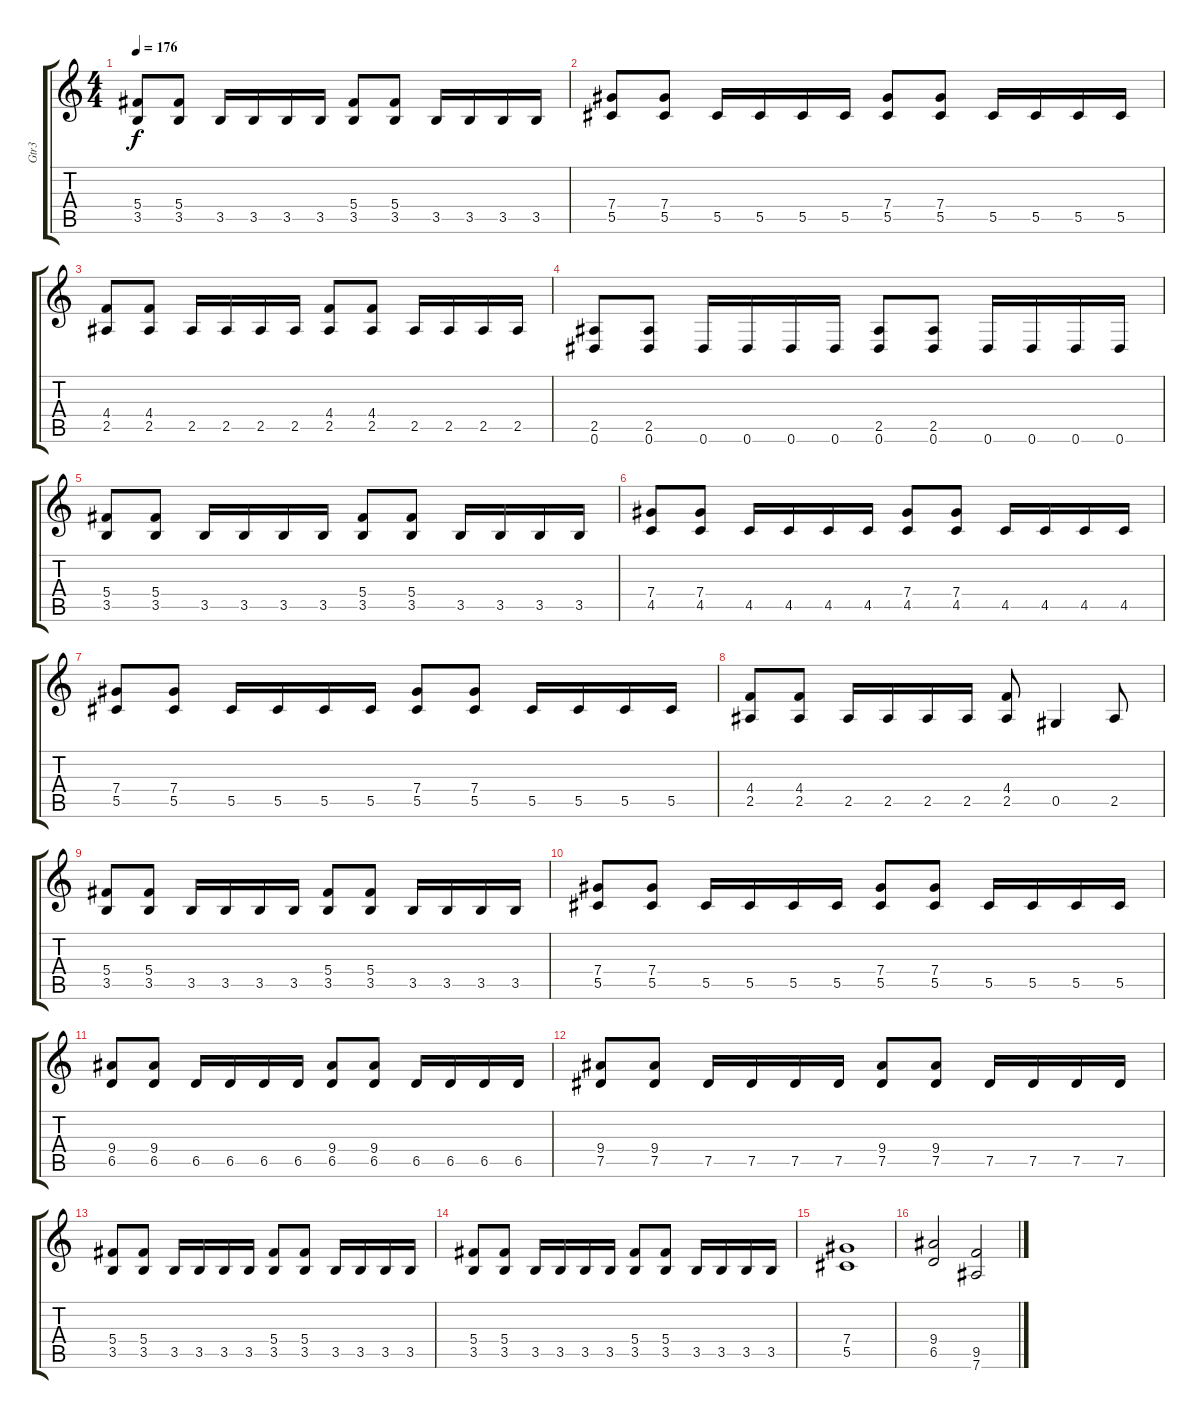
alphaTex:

\track ("Gtr3" "Gtr3") {instrument overdrivenguitar}
\staff {score tabs}
\tuning (Eb4 Bb3 Gb3 Db3 Ab2 Eb2) {hide}
\ts (4 4)
\tempo 176
\clef g2
\ks c
(5.4 3.5).8{dy f} (5.4 3.5).8 3.5.16 3.5.16 3.5.16 3.5.16 (5.4 3.5).8 (5.4 3.5).8 3.5.16 3.5.16 3.5.16 3.5.16 |
(7.4 5.5).8 (7.4 5.5).8 5.5.16 5.5.16 5.5.16 5.5.16 (7.4 5.5).8 (7.4 5.5).8 5.5.16 5.5.16 5.5.16 5.5.16 |
(4.4 2.5).8 (4.4 2.5).8 2.5.16 2.5.16 2.5.16 2.5.16 (4.4 2.5).8 (4.4 2.5).8 2.5.16 2.5.16 2.5.16 2.5.16 |
(2.5 0.6).8 (2.5 0.6).8 0.6.16 0.6.16 0.6.16 0.6.16 (2.5 0.6).8 (2.5 0.6).8 0.6.16 0.6.16 0.6.16 0.6.16 |
(5.4 3.5).8 (5.4 3.5).8 3.5.16 3.5.16 3.5.16 3.5.16 (5.4 3.5).8 (5.4 3.5).8 3.5.16 3.5.16 3.5.16 3.5.16 |
(7.4 4.5).8 (7.4 4.5).8 4.5.16 4.5.16 4.5.16 4.5.16 (7.4 4.5).8 (7.4 4.5).8 4.5.16 4.5.16 4.5.16 4.5.16 |
(7.4 5.5).8 (7.4 5.5).8 5.5.16 5.5.16 5.5.16 5.5.16 (7.4 5.5).8 (7.4 5.5).8 5.5.16 5.5.16 5.5.16 5.5.16 |
(4.4 2.5).8 (4.4 2.5).8 2.5.16 2.5.16 2.5.16 2.5.16 (4.4 2.5).8 0.5.4 2.5.8 |
(5.4 3.5).8 (5.4 3.5).8 3.5.16 3.5.16 3.5.16 3.5.16 (5.4 3.5).8 (5.4 3.5).8 3.5.16 3.5.16 3.5.16 3.5.16 |
(7.4 5.5).8 (7.4 5.5).8 5.5.16 5.5.16 5.5.16 5.5.16 (7.4 5.5).8 (7.4 5.5).8 5.5.16 5.5.16 5.5.16 5.5.16 |
(9.4 6.5).8 (9.4 6.5).8 6.5.16 6.5.16 6.5.16 6.5.16 (9.4 6.5).8 (9.4 6.5).8 6.5.16 6.5.16 6.5.16 6.5.16 |
(9.4 7.5).8 (9.4 7.5).8 7.5.16 7.5.16 7.5.16 7.5.16 (9.4 7.5).8 (9.4 7.5).8 7.5.16 7.5.16 7.5.16 7.5.16 |
(5.4 3.5).8 (5.4 3.5).8 3.5.16 3.5.16 3.5.16 3.5.16 (5.4 3.5).8 (5.4 3.5).8 3.5.16 3.5.16 3.5.16 3.5.16 |
(5.4 3.5).8 (5.4 3.5).8 3.5.16 3.5.16 3.5.16 3.5.16 (5.4 3.5).8 (5.4 3.5).8 3.5.16 3.5.16 3.5.16 3.5.16 |
(7.4 5.5).1 |
(9.4 6.5).2 (9.5 7.6{ss}).2
